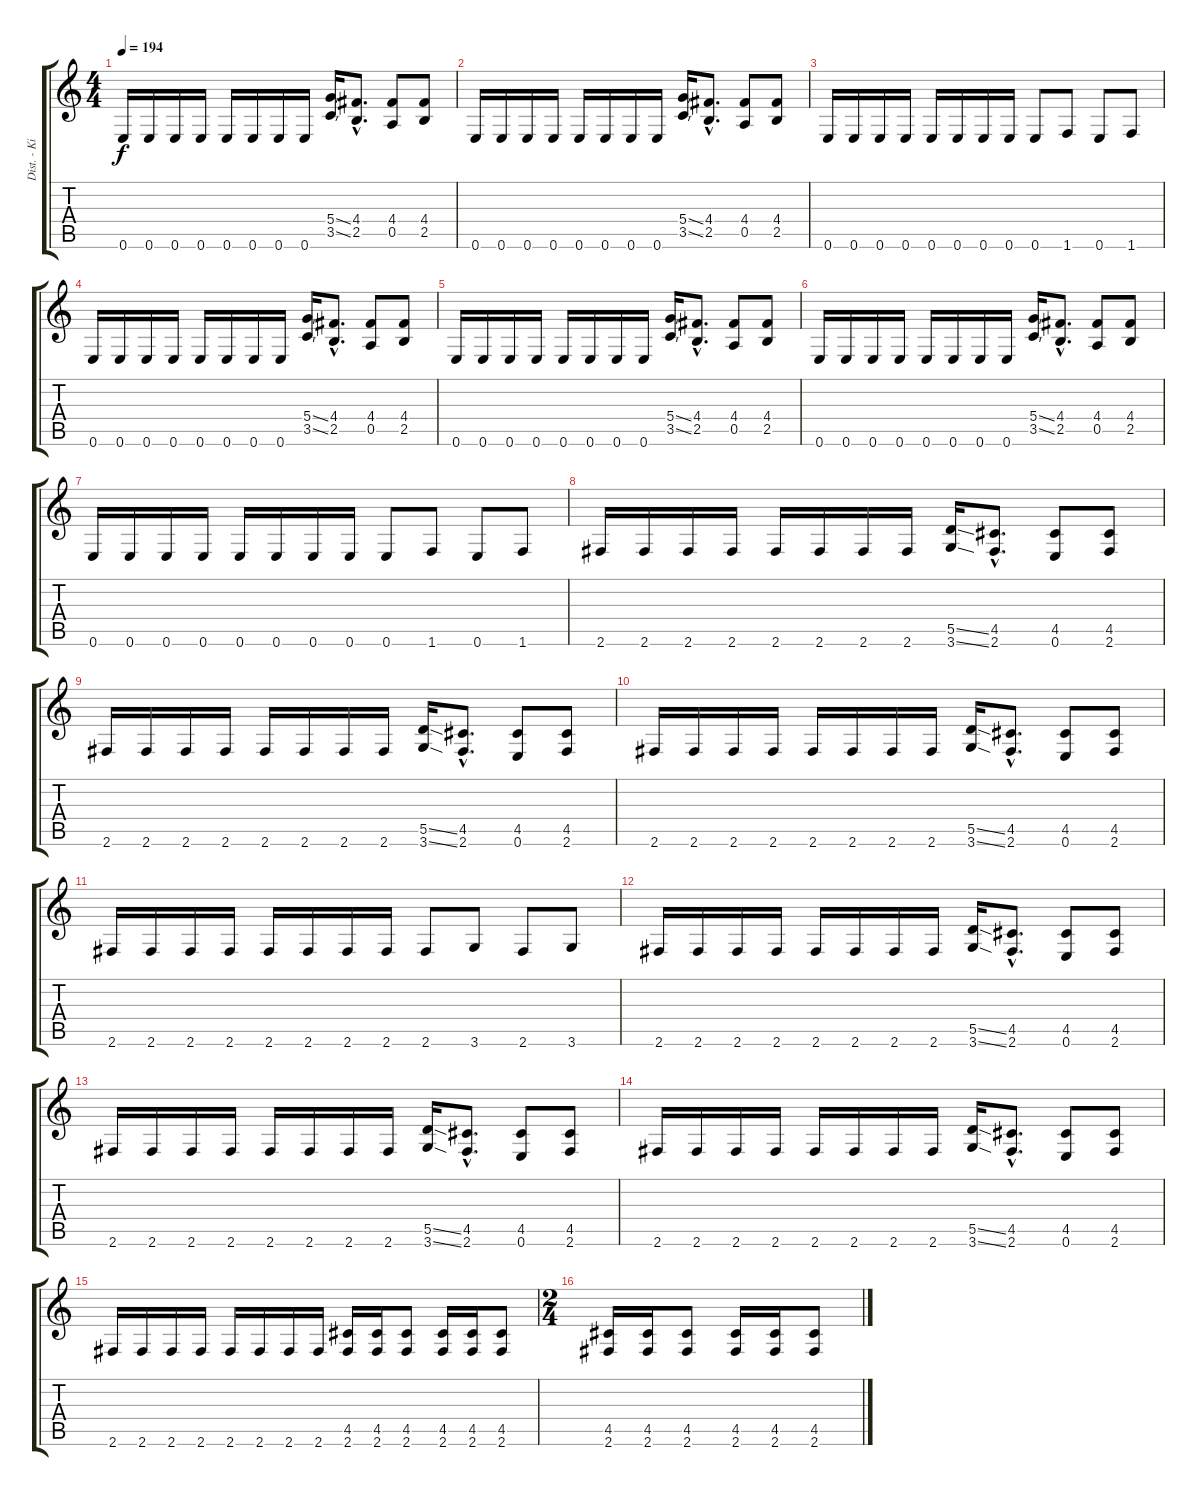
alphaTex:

\track ("Dist. - Kirk" "Dist. - Ki") {instrument distortionguitar}
\staff {score tabs}
\tuning (E4 B3 G3 D3 A2 E2) {hide}
\ts (4 4)
\tempo 194
\clef g2
\ks c
0.6.16{dy f} 0.6.16 0.6.16 0.6.16 0.6.16 0.6.16 0.6.16 0.6.16 (5.4{ss} 3.5{ss}).16 (4.4{hac} 2.5{hac}).8{d} (4.4 0.5).8 (4.4 2.5).8 |
0.6.16 0.6.16 0.6.16 0.6.16 0.6.16 0.6.16 0.6.16 0.6.16 (5.4{ss} 3.5{ss}).16 (4.4{hac} 2.5{hac}).8{d} (4.4 0.5).8 (4.4 2.5).8 |
0.6.16 0.6.16 0.6.16 0.6.16 0.6.16 0.6.16 0.6.16 0.6.16 0.6.8 1.6.8 0.6.8 1.6.8 |
0.6.16 0.6.16 0.6.16 0.6.16 0.6.16 0.6.16 0.6.16 0.6.16 (5.4{ss} 3.5{ss}).16 (4.4{hac} 2.5{hac}).8{d} (4.4 0.5).8 (4.4 2.5).8 |
0.6.16 0.6.16 0.6.16 0.6.16 0.6.16 0.6.16 0.6.16 0.6.16 (5.4{ss} 3.5{ss}).16 (4.4{hac} 2.5{hac}).8{d} (4.4 0.5).8 (4.4 2.5).8 |
0.6.16 0.6.16 0.6.16 0.6.16 0.6.16 0.6.16 0.6.16 0.6.16 (5.4{ss} 3.5{ss}).16 (4.4{hac} 2.5{hac}).8{d} (4.4 0.5).8 (4.4 2.5).8 |
0.6.16 0.6.16 0.6.16 0.6.16 0.6.16 0.6.16 0.6.16 0.6.16 0.6.8 1.6.8 0.6.8 1.6.8 |
2.6.16 2.6.16 2.6.16 2.6.16 2.6.16 2.6.16 2.6.16 2.6.16 (5.5{ss} 3.6{ss}).16 (4.5{hac} 2.6{hac}).8{d} (4.5 0.6).8 (4.5 2.6).8 |
2.6.16 2.6.16 2.6.16 2.6.16 2.6.16 2.6.16 2.6.16 2.6.16 (5.5{ss} 3.6{ss}).16 (4.5{hac} 2.6{hac}).8{d} (4.5 0.6).8 (4.5 2.6).8 |
2.6.16 2.6.16 2.6.16 2.6.16 2.6.16 2.6.16 2.6.16 2.6.16 (5.5{ss} 3.6{ss}).16 (4.5{hac} 2.6{hac}).8{d} (4.5 0.6).8 (4.5 2.6).8 |
2.6.16 2.6.16 2.6.16 2.6.16 2.6.16 2.6.16 2.6.16 2.6.16 2.6.8 3.6.8 2.6.8 3.6.8 |
2.6.16 2.6.16 2.6.16 2.6.16 2.6.16 2.6.16 2.6.16 2.6.16 (5.5{ss} 3.6{ss}).16 (4.5{hac} 2.6{hac}).8{d} (4.5 0.6).8 (4.5 2.6).8 |
2.6.16 2.6.16 2.6.16 2.6.16 2.6.16 2.6.16 2.6.16 2.6.16 (5.5{ss} 3.6{ss}).16 (4.5{hac} 2.6{hac}).8{d} (4.5 0.6).8 (4.5 2.6).8 |
2.6.16 2.6.16 2.6.16 2.6.16 2.6.16 2.6.16 2.6.16 2.6.16 (5.5{ss} 3.6{ss}).16 (4.5{hac} 2.6{hac}).8{d} (4.5 0.6).8 (4.5 2.6).8 |
2.6.16 2.6.16 2.6.16 2.6.16 2.6.16 2.6.16 2.6.16 2.6.16 (4.5 2.6).16 (4.5 2.6).16 (4.5 2.6).8 (4.5 2.6).16 (4.5 2.6).16 (4.5 2.6).8 |
\ts (2 4)
(4.5 2.6).16 (4.5 2.6).16 (4.5 2.6).8 (4.5 2.6).16 (4.5 2.6).16 (4.5 2.6).8
